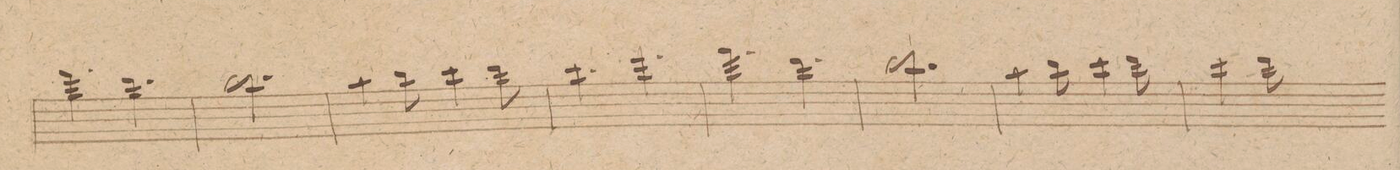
**kern	**dynam
*I"Flauto 1mo	*
*clefG2	*
*k[]	*
*M6/8	*
4.fff\	.
4.ddd\	.
=113	=113
2.bb\	.
=114	=114
4aa\	.
8bb\	.
4ccc\	.
8ddd\	.
=115	=115
4.ccc\	.
4.eee\	.
=116	=116
4.fff\	.
4.ddd\	.
=117	=117
2.bb\	.
=118	=118
4aa\	.
8bb\	.
4ccc\	.
8ddd\	.
=119	=119
4ccc\	.
8ddd\	.
*-	*-
